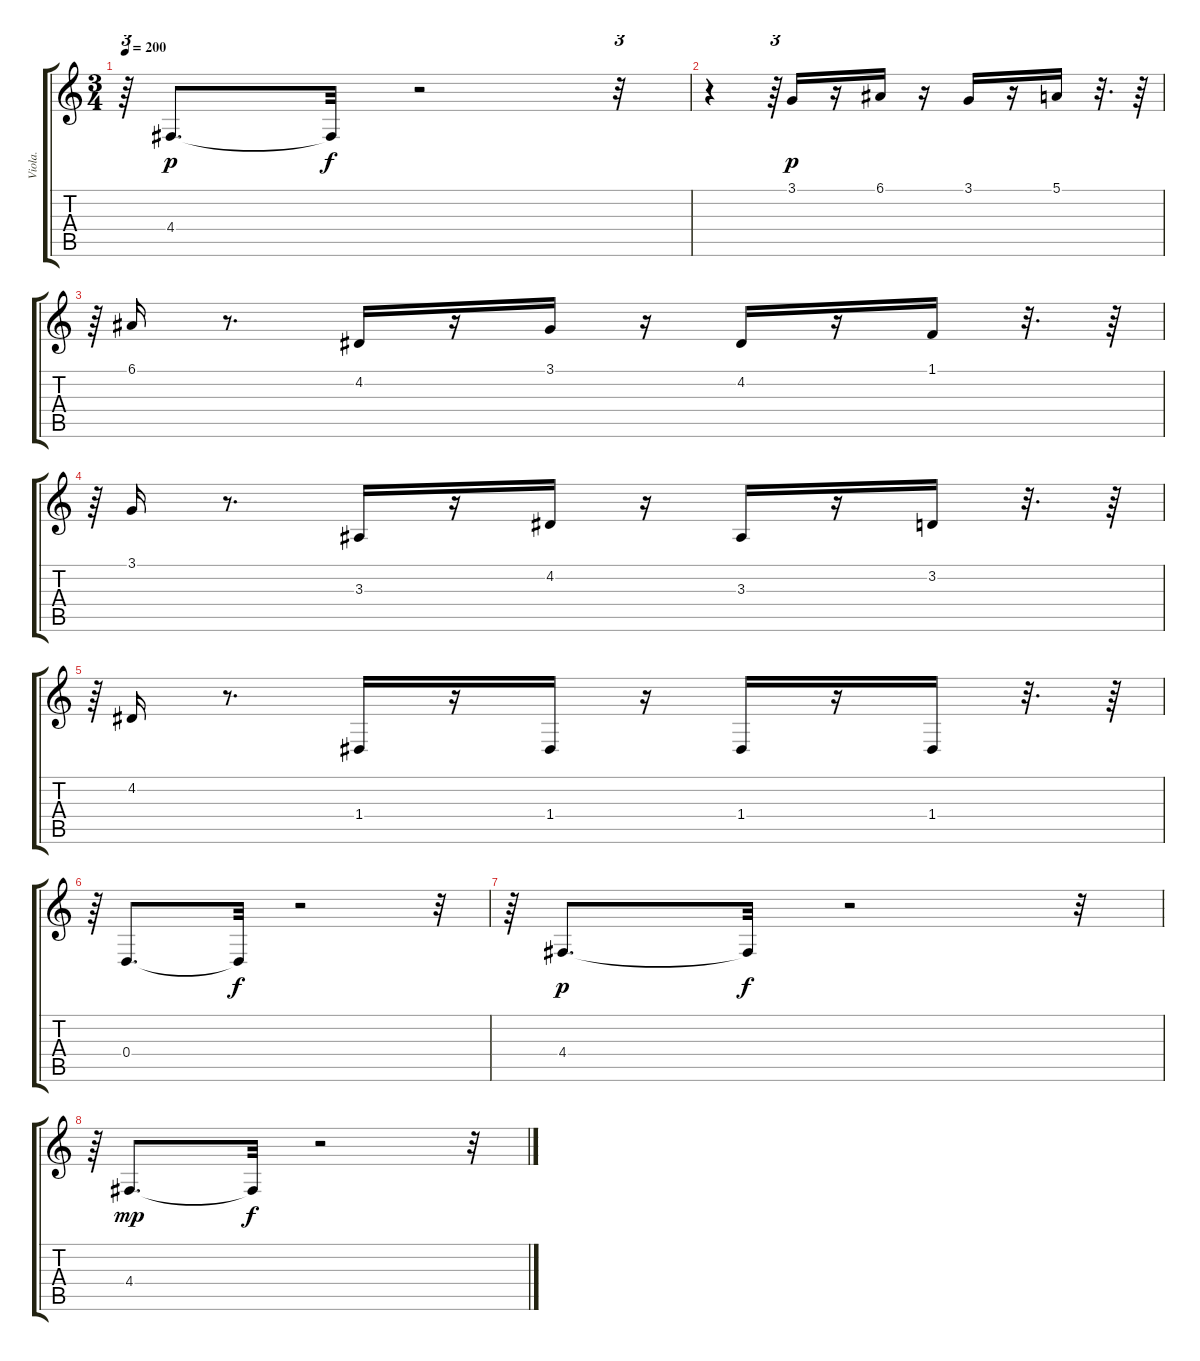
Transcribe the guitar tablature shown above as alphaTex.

\track ("Viola." "Viola.") {instrument stringensemble2}
\staff {score tabs}
\tuning (E4 B3 G3 D3 A2 E2) {hide}
\ts (3 4)
\tempo 200
\clef g2
\ks c
r.64{tu (3 2) dy f} 4.4.8{d dy p} 4.4{t}.32{dy f} r.2 r.32{tu (3 2)} |
r.4 r.64{tu (3 2)} 3.1.16{dy p instrument stringensemble1} r.16 6.1.16 r.16 3.1.16 r.16 5.1.16 r.32{d} r.64 |
r.64{tu (3 2)} 6.1.16 r.8{d} 4.2.16 r.16 3.1.16 r.16 4.2.16 r.16 1.1.16 r.32{d} r.64 |
r.64{tu (3 2)} 3.1.16 r.8{d} 3.3.16 r.16 4.2.16 r.16 3.3.16 r.16 3.2.16 r.32{d} r.64 |
r.64{tu (3 2)} 4.2.16 r.8{d} 1.4.16 r.16 1.4.16 r.16 1.4.16 r.16 1.4.16 r.32{d} r.64 |
r.64{tu (3 2)} 0.4.8{d} 0.4{t}.32{dy f} r.2 r.32{tu (3 2)} |
r.64{tu (3 2)} 4.4.8{d dy p} 4.4{t}.32{dy f} r.2 r.32{tu (3 2)} |
r.64{tu (3 2)} 4.4.8{d dy mp} 4.4{t}.32{dy f} r.2 r.32{tu (3 2)}
